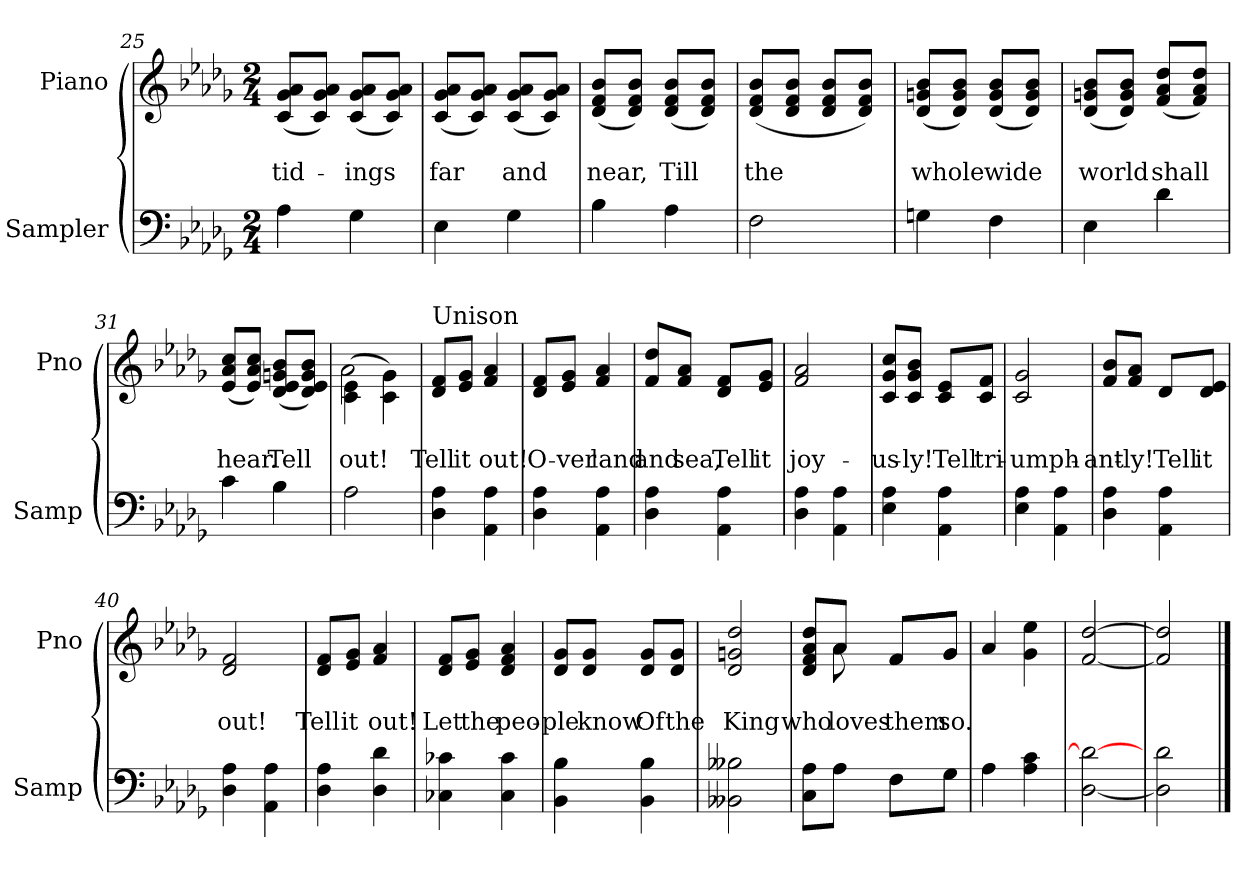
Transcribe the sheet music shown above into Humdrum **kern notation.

**kern	**kern	**text	**text
*part2	*part1	*part1	*part1
*staff2	*staff1	*staff1	*staff1
*I"Sampler	*I"Piano	*	*
*I'Samp	*I'Pno	*	*
*clefF4	*clefG2	*	*
*k[b-e-a-d-g-]	*k[b-e-a-d-g-]	*	*
*D-:	*D-:	*	*
*M2/4	*M2/4	*	*
=25	=25	=25	=25
4A-	(8c/ 8g-/ 8a-/L	.	tid-
.	8c/ 8g-/ 8a-/J)	.	.
4G-	(8c/ 8g-/ 8a-/L	.	-ings
.	8c/ 8g-/ 8a-/J)	.	.
=26	=26	=26	=26
4E-	(8c/ 8g-/ 8a-/L	.	far
.	8c/ 8g-/ 8a-/J)	.	.
4G-	(8c/ 8g-/ 8a-/L	.	and
.	8c/ 8g-/ 8a-/J)	.	.
=27	=27	=27	=27
4B-	(8d-/ 8f/ 8b-/L	.	near,
.	8d-/ 8f/ 8b-/J)	.	.
4A-	(8d-/ 8f/ 8b-/L	.	Till
.	8d-/ 8f/ 8b-/J)	.	.
=28	=28	=28	=28
2F	(8d-/ 8f/ 8b-/L	.	the
.	8d-/ 8f/ 8b-/J	.	.
.	8d-/ 8f/ 8b-/L	.	.
.	8d-/ 8f/ 8b-/J)	.	.
=29	=29	=29	=29
4Gn	(8d-/ 8gn/ 8b-/L	.	whole
.	8d-/ 8g/ 8b-/J)	.	.
4F	(8d-/ 8g/ 8b-/L	.	wide
.	8d-/ 8g/ 8b-/J)	.	.
=30	=30	=30	=30
4E-	(8d-/ 8gn/ 8b-/L	.	world
.	8d-/ 8g/ 8b-/J)	.	.
4d-	(8f/ 8a-/ 8dd-/L	.	shall
.	8f/ 8a-/ 8dd-/J)	.	.
=31	=31	=31	=31
4c	(8e-/ 8a-/ 8cc/L	.	hear.
.	8e-/ 8a-/ 8cc/J)	.	.
4B-	(8d-/ 8e-/ 8gn/ 8b-/L	.	Tell
.	8d-/ 8e-/ 8g/ 8b-/J)	.	.
=32	=32	=32	=32
*	*^	*	*
2A-	(4c\ 4e-\	2a-	.	out!
.	4c\ 4g-\)	.	.	.
*	*v	*v	*	*
=33	=33	=33	=33
!	!LO:TX:t=Unison	!	!
4D- 4A-	8d-/ 8f/L	.	Tell
.	8e-/ 8g-/J	.	it
4AA- 4A-	4f 4a-	.	out!
=34	=34	=34	=34
4D- 4A-	8d-/ 8f/L	.	O-
.	8e-/ 8g-/J	.	-ver
4AA- 4A-	4f 4a-	.	land
=35	=35	=35	=35
4D- 4A-	8f/ 8dd-/L	.	and
.	8f/ 8a-/J	.	sea,
4AA- 4A-	8d-/ 8f/L	.	Tell
.	8e-/ 8g-/J	.	it
=36	=36	=36	=36
4D- 4A-	2f 2a-	.	joy-
4AA- 4A-	.	.	.
=37	=37	=37	=37
4E- 4A-	8c/ 8g-/ 8cc/L	.	-us-
.	8c/ 8g-/ 8b-/J	.	-ly!
4AA- 4A-	8c/ 8e-/L	.	Tell
.	8c/ 8f/J	.	tri-
=38	=38	=38	=38
4E- 4A-	2c 2g-	.	-umph-
4AA- 4A-	.	.	.
=39	=39	=39	=39
4D- 4A-	8f/ 8b-/L	.	-ant-
.	8f/ 8a-/J	.	-ly!
4AA- 4A-	8d-/L	.	Tell
.	8d-/ 8e-/J	.	it
=40	=40	=40	=40
4D- 4A-	2d- 2f	.	out!
4AA- 4A-	.	.	.
=41	=41	=41	=41
4D- 4A-	8d-/ 8f/L	.	Tell
.	8e-/ 8g-/J	.	it
4D- 4d-	4f 4a-	.	out!
=42	=42	=42	=42
4C-X 4c-X	8d-/ 8f/L	.	Let
.	8e-/ 8g-/J	.	the
4C- 4c-	4d- 4f 4a-	.	peo-
=43	=43	=43	=43
4BB- 4B-	8d-/ 8g-/L	.	-ple
.	8d-/ 8g-/J	.	know
4BB- 4B-	8d-/ 8g-/L	.	Of
.	8d-/ 8g-/J	.	the
=44	=44	=44	=44
2BB--X 2B--X	2d- 2gn 2dd-	.	King
=45	=45	=45	=45
*	*^	*	*
8C\ 8A-\L	8d-/ 8f/ 8a-/ 8dd-/L	8ryy	.	who
8A-\J	8a-/J	8a-	.	loves
8F\L	8f/L	8f/L	.	them
8G-\J	8g-/J	8g-/J	.	so.
*	*v	*v	*	*
=46	=46	=46	=46
4A-	4a-	.	.
4A- 4c	4g- 4ee-	.	.
=47	=47	=47	=47
[2D- 2d-_	[2f/ [2dd-/	.	.
=48	=48	=48	=48
2D-] 2d-	2f] 2dd-]	.	.
==	==	==	==
*-	*-	*-	*-
